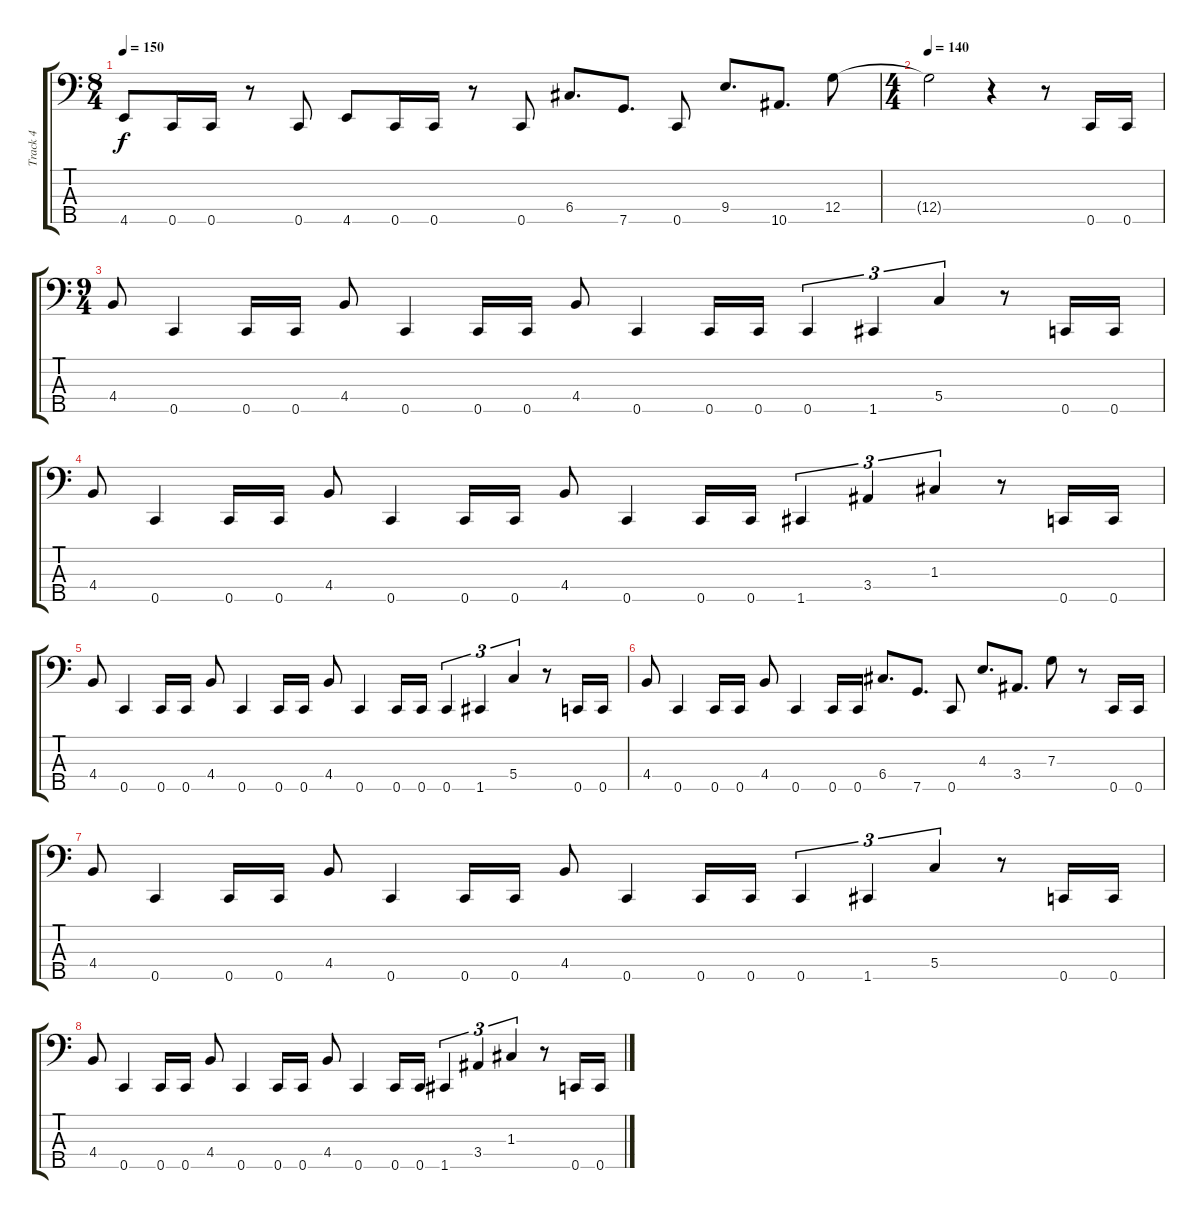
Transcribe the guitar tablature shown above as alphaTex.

\track ("Track 4" "Track 4") {instrument electricbassfinger}
\staff {score tabs}
\tuning (Bb2 F2 C2 G1 C1) {hide}
\ts (8 4)
\tempo 150
\clef f4
\ks c
4.5.8{dy f} 0.5.16 0.5.16 r.8 0.5.8 4.5.8 0.5.16 0.5.16 r.8 0.5.8 6.4.8{d} 7.5.8{d} 0.5.8 9.4.8{d} 10.5.8{d} 12.4.8 |
\ts (4 4)
\tempo 140
12.4{t}.2 r.4 r.8 0.5.16 0.5.16 |
\ts (9 4)
4.4.8 0.5.4 0.5.16 0.5.16 4.4.8 0.5.4 0.5.16 0.5.16 4.4.8 0.5.4 0.5.16 0.5.16 0.5.4{tu (3 2)} 1.5.4{tu (3 2)} 5.4.4{tu (3 2)} r.8 0.5.16 0.5.16 |
4.4.8 0.5.4 0.5.16 0.5.16 4.4.8 0.5.4 0.5.16 0.5.16 4.4.8 0.5.4 0.5.16 0.5.16 1.5.4{tu (3 2)} 3.4.4{tu (3 2)} 1.3.4{tu (3 2)} r.8 0.5.16 0.5.16 |
4.4.8 0.5.4 0.5.16 0.5.16 4.4.8 0.5.4 0.5.16 0.5.16 4.4.8 0.5.4 0.5.16 0.5.16 0.5.4{tu (3 2)} 1.5.4{tu (3 2)} 5.4.4{tu (3 2)} r.8 0.5.16 0.5.16 |
4.4.8 0.5.4 0.5.16 0.5.16 4.4.8 0.5.4 0.5.16 0.5.16 6.4.8{d} 7.5.8{d} 0.5.8 4.3.8{d} 3.4.8{d} 7.3.8 r.8 0.5.16 0.5.16 |
4.4.8 0.5.4 0.5.16 0.5.16 4.4.8 0.5.4 0.5.16 0.5.16 4.4.8 0.5.4 0.5.16 0.5.16 0.5.4{tu (3 2)} 1.5.4{tu (3 2)} 5.4.4{tu (3 2)} r.8 0.5.16 0.5.16 |
4.4.8 0.5.4 0.5.16 0.5.16 4.4.8 0.5.4 0.5.16 0.5.16 4.4.8 0.5.4 0.5.16 0.5.16 1.5.4{tu (3 2)} 3.4.4{tu (3 2)} 1.3.4{tu (3 2)} r.8 0.5.16 0.5.16
